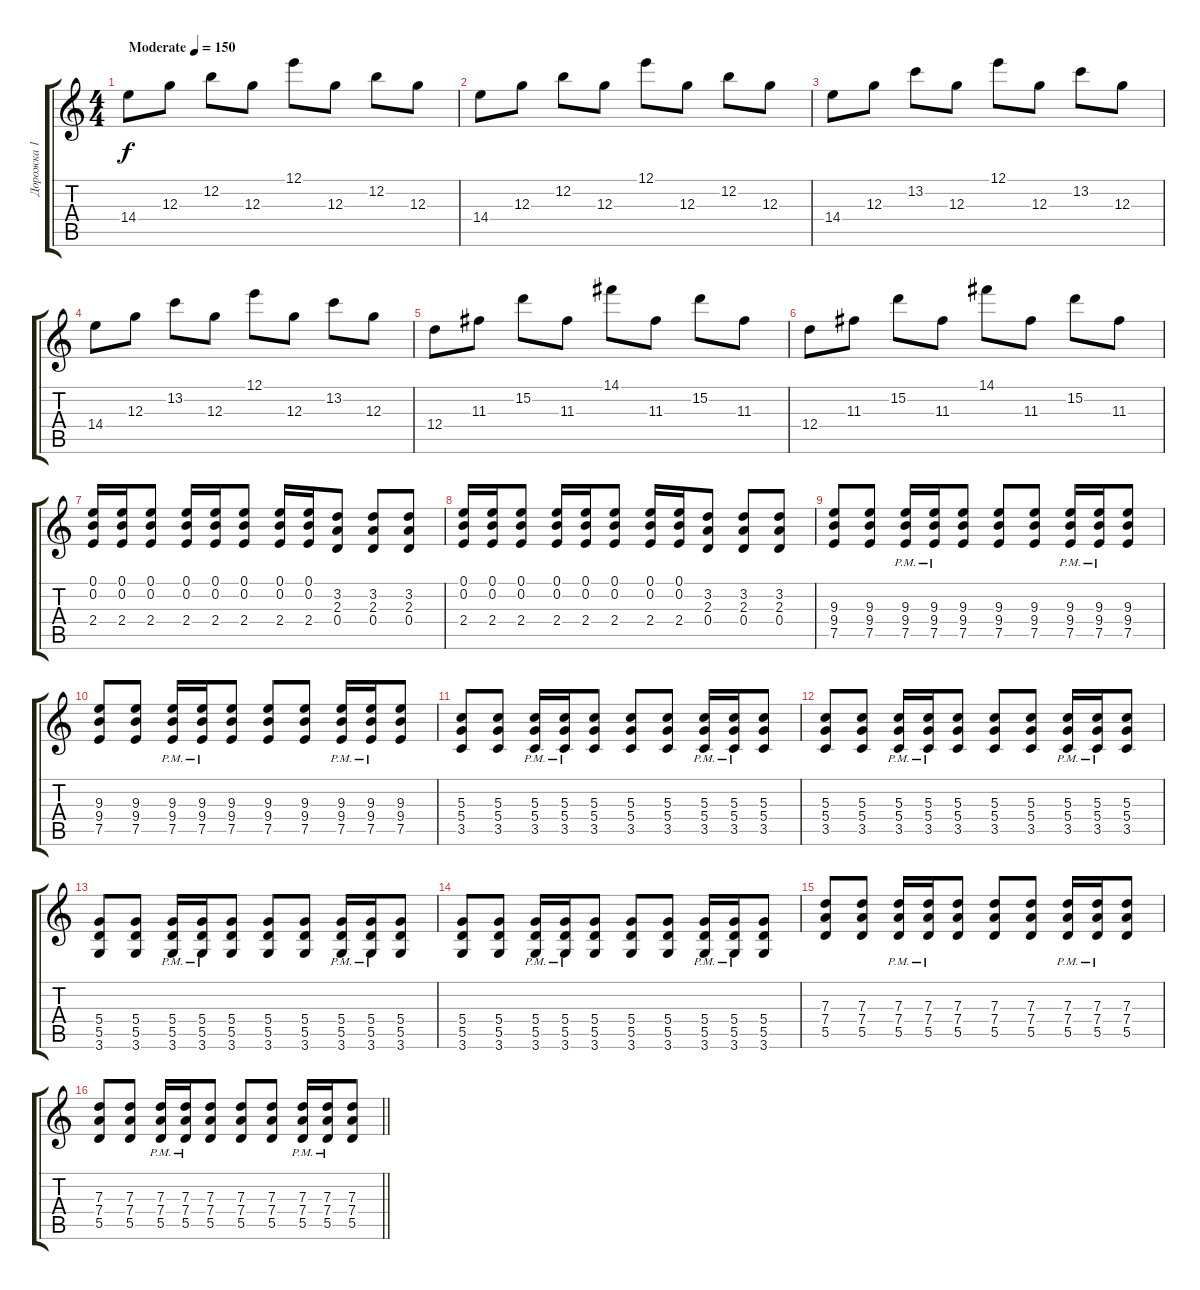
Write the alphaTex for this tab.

\track ("Дорожка 1" "Дорожка 1") {instrument electricguitarjazz}
\staff {score tabs}
\tuning (E4 B3 G3 D3 A2 E2) {hide}
\ts (4 4)
\tempo (150 "Moderate")
\clef g2
\ks c
14.4.8{dy f instrument electricguitarjazz} 12.3.8 12.2.8 12.3.8 12.1.8 12.3.8 12.2.8 12.3.8 |
14.4.8 12.3.8 12.2.8 12.3.8 12.1.8 12.3.8 12.2.8 12.3.8 |
14.4.8 12.3.8 13.2.8 12.3.8 12.1.8 12.3.8 13.2.8 12.3.8 |
14.4.8 12.3.8 13.2.8 12.3.8 12.1.8 12.3.8 13.2.8 12.3.8 |
12.4.8 11.3.8 15.2.8 11.3.8 14.1.8 11.3.8 15.2.8 11.3.8 |
12.4.8 11.3.8 15.2.8 11.3.8 14.1.8 11.3.8 15.2.8 11.3.8 |
(0.1 0.2 2.4).16{volume 9 instrument distortionguitar} (0.1 0.2 2.4).16 (0.1 0.2 2.4).8 (0.1 0.2 2.4).16 (0.1 0.2 2.4).16 (0.1 0.2 2.4).8 (0.1 0.2 2.4).16 (0.1 0.2 2.4).16 (3.2 2.3 0.4).8 (3.2 2.3 0.4).8 (3.2 2.3 0.4).8 |
(0.1 0.2 2.4).16 (0.1 0.2 2.4).16 (0.1 0.2 2.4).8 (0.1 0.2 2.4).16 (0.1 0.2 2.4).16 (0.1 0.2 2.4).8 (0.1 0.2 2.4).16 (0.1 0.2 2.4).16 (3.2 2.3 0.4).8 (3.2 2.3 0.4).8 (3.2 2.3 0.4).8 |
(9.3 9.4 7.5).8 (9.3 9.4 7.5).8 (9.3{pm} 9.4 7.5).16 (9.3{pm} 9.4 7.5).16 (9.3 9.4 7.5).8 (9.3 9.4 7.5).8 (9.3 9.4 7.5).8 (9.3{pm} 9.4 7.5).16 (9.3{pm} 9.4 7.5).16 (9.3 9.4 7.5).8 |
(9.3 9.4 7.5).8 (9.3 9.4 7.5).8 (9.3{pm} 9.4 7.5).16 (9.3{pm} 9.4 7.5).16 (9.3 9.4 7.5).8 (9.3 9.4 7.5).8 (9.3 9.4 7.5).8 (9.3{pm} 9.4 7.5).16 (9.3{pm} 9.4 7.5).16 (9.3 9.4 7.5).8 |
(5.3 5.4 3.5).8 (5.3 5.4 3.5).8 (5.3{pm} 5.4 3.5).16 (5.3{pm} 5.4 3.5).16 (5.3 5.4 3.5).8 (5.3 5.4 3.5).8 (5.3 5.4 3.5).8 (5.3{pm} 5.4 3.5).16 (5.3{pm} 5.4 3.5).16 (5.3 5.4 3.5).8 |
(5.3 5.4 3.5).8 (5.3 5.4 3.5).8 (5.3{pm} 5.4 3.5).16 (5.3{pm} 5.4 3.5).16 (5.3 5.4 3.5).8 (5.3 5.4 3.5).8 (5.3 5.4 3.5).8 (5.3{pm} 5.4 3.5).16 (5.3{pm} 5.4 3.5).16 (5.3 5.4 3.5).8 |
(5.4 5.5 3.6).8 (5.4 5.5 3.6).8 (5.4 5.5 3.6{pm}).16 (5.4 5.5 3.6{pm}).16 (5.4 5.5 3.6).8 (5.4 5.5 3.6).8 (5.4 5.5 3.6).8 (5.4 5.5 3.6{pm}).16 (5.4 5.5 3.6{pm}).16 (5.4 5.5 3.6).8 |
(5.4 5.5 3.6).8 (5.4 5.5 3.6).8 (5.4 5.5 3.6{pm}).16 (5.4 5.5 3.6{pm}).16 (5.4 5.5 3.6).8 (5.4 5.5 3.6).8 (5.4 5.5 3.6).8 (5.4 5.5 3.6{pm}).16 (5.4 5.5 3.6{pm}).16 (5.4 5.5 3.6).8 |
(7.3 7.4 5.5).8 (7.3 7.4 5.5).8 (7.3{pm} 7.4 5.5).16 (7.3{pm} 7.4 5.5).16 (7.3 7.4 5.5).8 (7.3 7.4 5.5).8 (7.3 7.4 5.5).8 (7.3{pm} 7.4 5.5).16 (7.3{pm} 7.4 5.5).16 (7.3 7.4 5.5).8 |
\barLineRight lightlight
(7.3 7.4 5.5).8 (7.3 7.4 5.5).8 (7.3{pm} 7.4 5.5).16 (7.3{pm} 7.4 5.5).16 (7.3 7.4 5.5).8 (7.3 7.4 5.5).8 (7.3 7.4 5.5).8 (7.3{pm} 7.4 5.5).16 (7.3{pm} 7.4 5.5).16 (7.3 7.4 5.5).8
